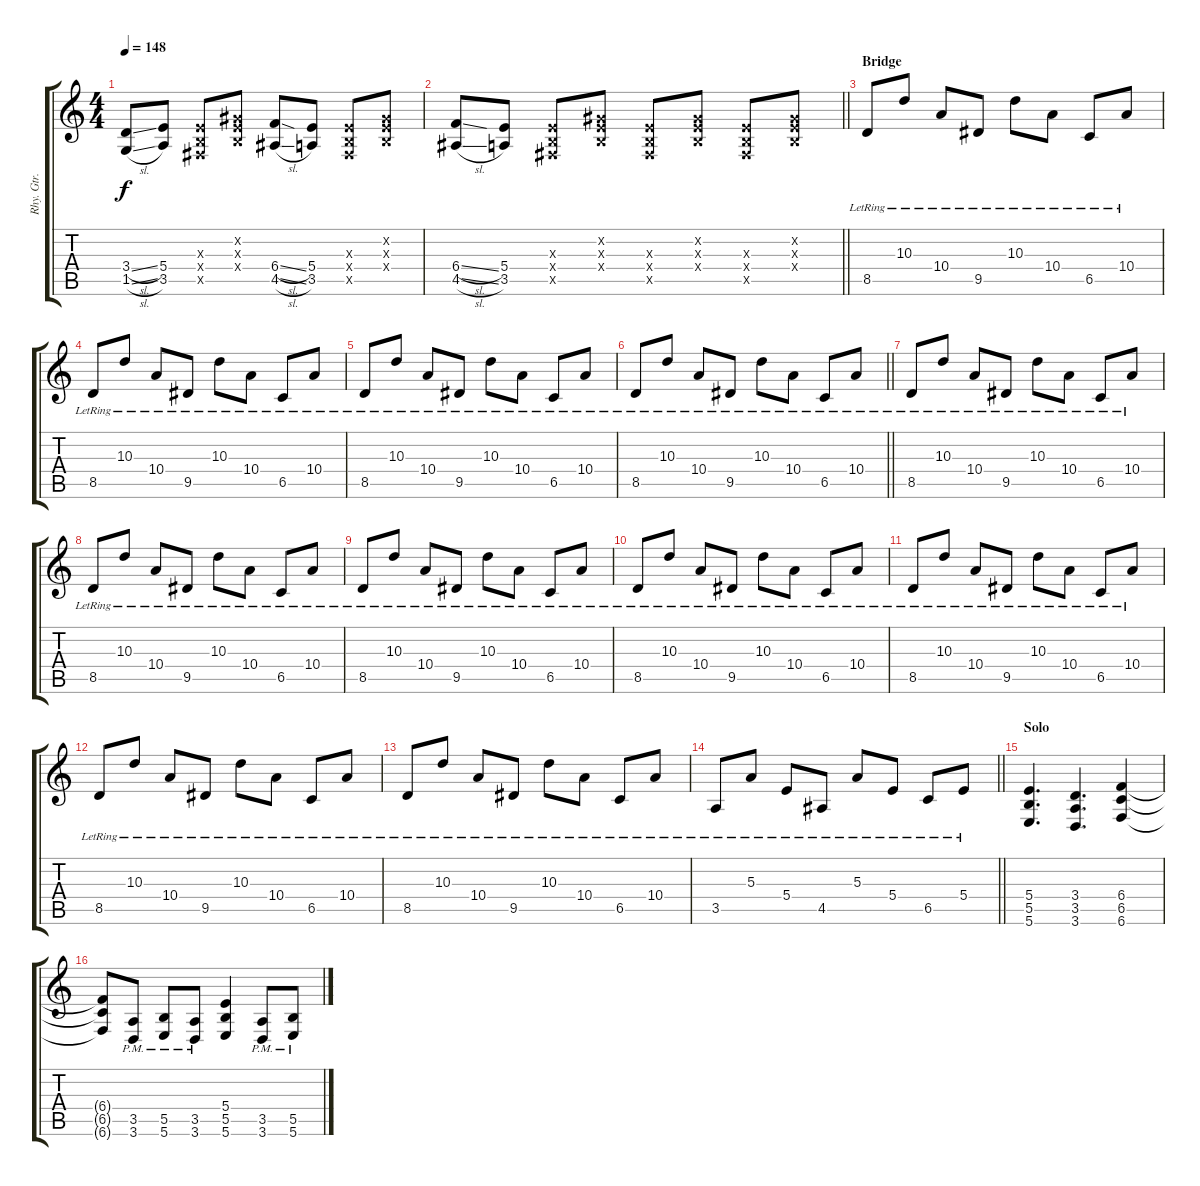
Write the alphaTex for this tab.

\track ("Rhy. Gtr. 1" "Rhy. Gtr. ") {instrument distortionguitar}
\staff {score tabs}
\tuning (Db4 Ab3 E3 B2 Gb2 B1) {hide}
\ts (4 4)
\tempo 148
\clef g2
\ks c
(3.4{sl} 1.5{sl}).8{dy f} (5.4 3.5).8 (0.3{x} 0.4{x} 0.5{x}).8 (0.2{x} 0.3{x} 0.4{x}).8 (6.4{sl} 4.5{sl}).8 (5.4 3.5).8 (0.3{x} 0.4{x} 0.5{x}).8 (0.2{x} 0.3{x} 0.4{x}).8 |
\barLineRight lightlight
(6.4{sl} 4.5{sl}).8 (5.4 3.5).8 (0.3{x} 0.4{x} 0.5{x}).8 (0.2{x} 0.3{x} 0.4{x}).8 (0.3{x} 0.4{x} 0.5{x}).8 (0.2{x} 0.3{x} 0.4{x}).8 (0.3{x} 0.4{x} 0.5{x}).8 (0.2{x} 0.3{x} 0.4{x}).8 |
\section ("" "Bridge")
8.5{lr}.8 10.3{lr}.8 10.4{lr}.8 9.5{lr}.8 10.3{lr}.8 10.4{lr}.8 6.5{lr}.8 10.4{lr}.8 |
8.5{lr}.8 10.3{lr}.8 10.4{lr}.8 9.5{lr}.8 10.3{lr}.8 10.4{lr}.8 6.5{lr}.8 10.4{lr}.8 |
8.5{lr}.8 10.3{lr}.8 10.4{lr}.8 9.5{lr}.8 10.3{lr}.8 10.4{lr}.8 6.5{lr}.8 10.4{lr}.8 |
\barLineRight lightlight
8.5{lr}.8 10.3{lr}.8 10.4{lr}.8 9.5{lr}.8 10.3{lr}.8 10.4{lr}.8 6.5{lr}.8 10.4{lr}.8 |
\section ("" "")
8.5{lr}.8 10.3{lr}.8 10.4{lr}.8 9.5{lr}.8 10.3{lr}.8 10.4{lr}.8 6.5{lr}.8 10.4{lr}.8 |
8.5{lr}.8 10.3{lr}.8 10.4{lr}.8 9.5{lr}.8 10.3{lr}.8 10.4{lr}.8 6.5{lr}.8 10.4{lr}.8 |
8.5{lr}.8 10.3{lr}.8 10.4{lr}.8 9.5{lr}.8 10.3{lr}.8 10.4{lr}.8 6.5{lr}.8 10.4{lr}.8 |
8.5{lr}.8 10.3{lr}.8 10.4{lr}.8 9.5{lr}.8 10.3{lr}.8 10.4{lr}.8 6.5{lr}.8 10.4{lr}.8 |
8.5{lr}.8 10.3{lr}.8 10.4{lr}.8 9.5{lr}.8 10.3{lr}.8 10.4{lr}.8 6.5{lr}.8 10.4{lr}.8 |
8.5{lr}.8 10.3{lr}.8 10.4{lr}.8 9.5{lr}.8 10.3{lr}.8 10.4{lr}.8 6.5{lr}.8 10.4{lr}.8 |
8.5{lr}.8 10.3{lr}.8 10.4{lr}.8 9.5{lr}.8 10.3{lr}.8 10.4{lr}.8 6.5{lr}.8 10.4{lr}.8 |
\barLineRight lightlight
3.5{lr}.8 5.3{lr}.8 5.4{lr}.8 4.5{lr}.8 5.3{lr}.8 5.4{lr}.8 6.5{lr}.8 5.4{lr}.8 |
\section ("" "Solo")
(5.4 5.5 5.6).4{d} (3.4 3.5 3.6).4{d} (6.4 6.5 6.6).4 |
(6.4{t} 6.5{t} 6.6{t}).8 (3.5{pm} 3.6{pm}).8 (5.5{pm} 5.6{pm}).8 (3.5{pm} 3.6{pm}).8 (5.4 5.5 5.6).4 (3.5{pm} 3.6{pm}).8 (5.5{pm} 5.6{pm}).8
